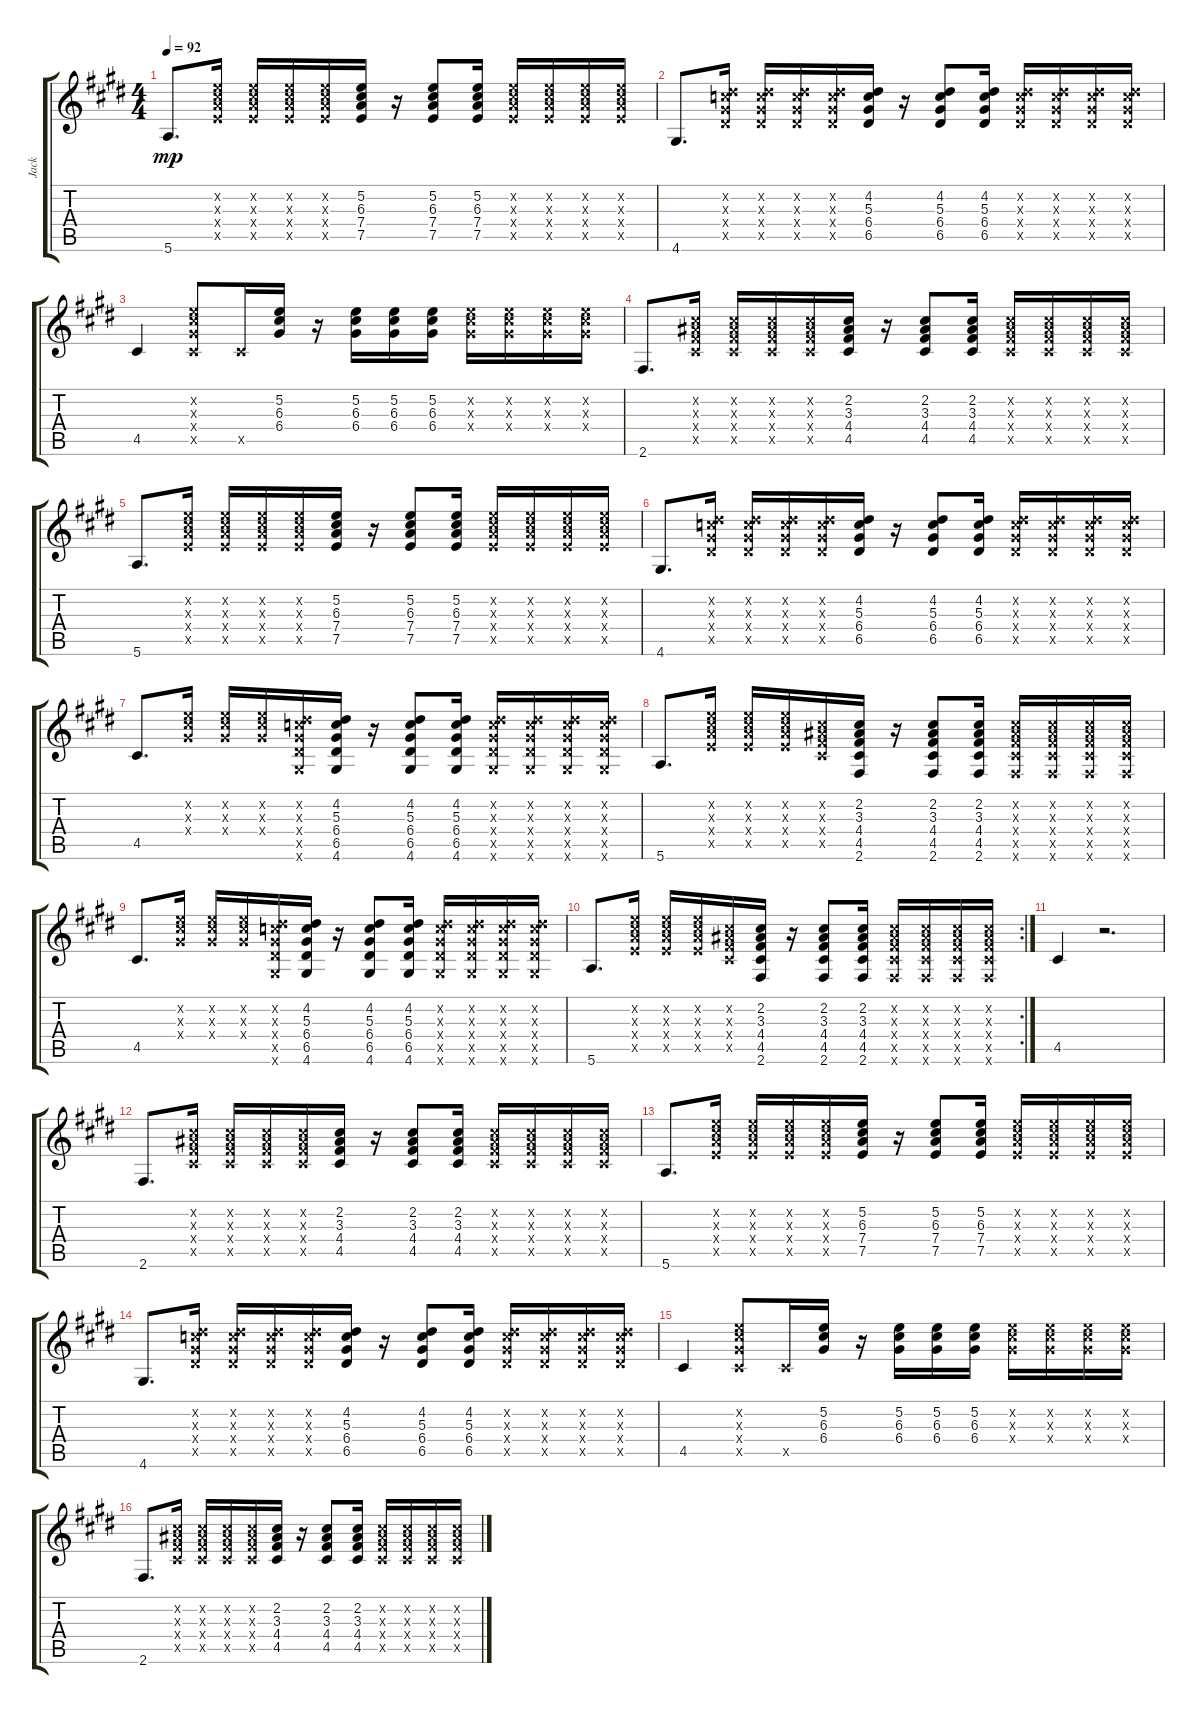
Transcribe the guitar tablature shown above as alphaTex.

\track ("Jack" "Jack") {instrument acousticguitarsteel}
\staff {score tabs}
\tuning (E4 B3 G3 D3 A2 E2) {hide}
\ts (4 4)
\tempo 92
\clef g2
\ks e
5.6.8{d dy mp} (5.2{x} 6.3{x} 7.4{x} 7.5{x}).16 (5.2{x} 6.3{x} 7.4{x} 7.5{x}).16 (5.2{x} 6.3{x} 7.4{x} 7.5{x}).16 (5.2{x} 6.3{x} 7.4{x} 7.5{x}).16 (5.2 6.3 7.4 7.5).16 r.16 (5.2 6.3 7.4 7.5).8 (5.2 6.3 7.4 7.5).16 (5.2{x} 6.3{x} 7.4{x} 7.5{x}).16 (5.2{x} 6.3{x} 7.4{x} 7.5{x}).16 (5.2{x} 6.3{x} 7.4{x} 7.5{x}).16 (5.2{x} 6.3{x} 7.4{x} 7.5{x}).16 |
4.6.8{d} (4.2{x} 5.3{x} 6.4{x} 6.5{x}).16 (4.2{x} 5.3{x} 6.4{x} 6.5{x}).16 (4.2{x} 5.3{x} 6.4{x} 6.5{x}).16 (4.2{x} 5.3{x} 6.4{x} 6.5{x}).16 (4.2 5.3 6.4 6.5).16 r.16 (4.2 5.3 6.4 6.5).8 (4.2 5.3 6.4 6.5).16 (4.2{x} 5.3{x} 6.4{x} 6.5{x}).16 (4.2{x} 5.3{x} 6.4{x} 6.5{x}).16 (4.2{x} 5.3{x} 6.4{x} 6.5{x}).16 (4.2{x} 5.3{x} 6.4{x} 6.5{x}).16 |
4.5.4 (5.2{x} 6.3{x} 6.4{x} 4.5{x}).8 4.5{x}.16 (5.2 6.3 6.4).16 r.16 (5.2 6.3 6.4).16 (5.2 6.3 6.4).16 (5.2 6.3 6.4).16 (5.2{x} 6.3{x} 6.4{x}).16 (5.2{x} 6.3{x} 6.4{x}).16 (5.2{x} 6.3{x} 6.4{x}).16 (5.2{x} 6.3{x} 6.4{x}).16 |
2.6.8{d} (2.2{x} 3.3{x} 4.4{x} 4.5{x}).16 (2.2{x} 3.3{x} 4.4{x} 4.5{x}).16 (2.2{x} 3.3{x} 4.4{x} 4.5{x}).16 (2.2{x} 3.3{x} 4.4{x} 4.5{x}).16 (2.2 3.3 4.4 4.5).16 r.16 (2.2 3.3 4.4 4.5).8 (2.2 3.3 4.4 4.5).16 (2.2{x} 3.3{x} 4.4{x} 4.5{x}).16 (2.2{x} 3.3{x} 4.4{x} 4.5{x}).16 (2.2{x} 3.3{x} 4.4{x} 4.5{x}).16 (2.2{x} 3.3{x} 4.4{x} 4.5{x}).16 |
5.6.8{d} (5.2{x} 6.3{x} 7.4{x} 7.5{x}).16 (5.2{x} 6.3{x} 7.4{x} 7.5{x}).16 (5.2{x} 6.3{x} 7.4{x} 7.5{x}).16 (5.2{x} 6.3{x} 7.4{x} 7.5{x}).16 (5.2 6.3 7.4 7.5).16 r.16 (5.2 6.3 7.4 7.5).8 (5.2 6.3 7.4 7.5).16 (5.2{x} 6.3{x} 7.4{x} 7.5{x}).16 (5.2{x} 6.3{x} 7.4{x} 7.5{x}).16 (5.2{x} 6.3{x} 7.4{x} 7.5{x}).16 (5.2{x} 6.3{x} 7.4{x} 7.5{x}).16 |
4.6.8{d} (4.2{x} 5.3{x} 6.4{x} 6.5{x}).16 (4.2{x} 5.3{x} 6.4{x} 6.5{x}).16 (4.2{x} 5.3{x} 6.4{x} 6.5{x}).16 (4.2{x} 5.3{x} 6.4{x} 6.5{x}).16 (4.2 5.3 6.4 6.5).16 r.16 (4.2 5.3 6.4 6.5).8 (4.2 5.3 6.4 6.5).16 (4.2{x} 5.3{x} 6.4{x} 6.5{x}).16 (4.2{x} 5.3{x} 6.4{x} 6.5{x}).16 (4.2{x} 5.3{x} 6.4{x} 6.5{x}).16 (4.2{x} 5.3{x} 6.4{x} 6.5{x}).16 |
4.5.8{d} (5.2{x} 6.3{x} 6.4{x}).16 (5.2{x} 6.3{x} 6.4{x}).16 (5.2{x} 6.3{x} 6.4{x}).16 (4.2{x} 5.3{x} 6.4{x} 6.5{x} 4.6{x}).16 (4.2 5.3 6.4 6.5 4.6).16 r.16 (4.2 5.3 6.4 6.5 4.6).8 (4.2 5.3 6.4 6.5 4.6).16 (4.2{x} 5.3{x} 6.4{x} 6.5{x} 4.6{x}).16 (4.2{x} 5.3{x} 6.4{x} 6.5{x} 4.6{x}).16 (4.2{x} 5.3{x} 6.4{x} 6.5{x} 4.6{x}).16 (4.2{x} 5.3{x} 6.4{x} 6.5{x} 4.6{x}).16 |
5.6.8{d} (5.2{x} 6.3{x} 7.4{x} 7.5{x}).16 (5.2{x} 6.3{x} 7.4{x} 7.5{x}).16 (5.2{x} 6.3{x} 7.4{x} 7.5{x}).16 (2.2{x} 3.3{x} 4.4{x} 4.5{x}).16 (2.2 3.3 4.4 4.5 2.6).16 r.16 (2.2 3.3 4.4 4.5 2.6).8 (2.2 3.3 4.4 4.5 2.6).16 (2.2{x} 3.3{x} 4.4{x} 4.5{x} 2.6{x}).16 (2.2{x} 3.3{x} 4.4{x} 4.5{x} 2.6{x}).16 (2.2{x} 3.3{x} 4.4{x} 4.5{x} 2.6{x}).16 (2.2{x} 3.3{x} 4.4{x} 4.5{x} 2.6{x}).16 |
4.5.8{d} (5.2{x} 6.3{x} 6.4{x}).16 (5.2{x} 6.3{x} 6.4{x}).16 (5.2{x} 6.3{x} 6.4{x}).16 (4.2{x} 5.3{x} 6.4{x} 6.5{x} 4.6{x}).16 (4.2 5.3 6.4 6.5 4.6).16 r.16 (4.2 5.3 6.4 6.5 4.6).8 (4.2 5.3 6.4 6.5 4.6).16 (4.2{x} 5.3{x} 6.4{x} 6.5{x} 4.6{x}).16 (4.2{x} 5.3{x} 6.4{x} 6.5{x} 4.6{x}).16 (4.2{x} 5.3{x} 6.4{x} 6.5{x} 4.6{x}).16 (4.2{x} 5.3{x} 6.4{x} 6.5{x} 4.6{x}).16 |
\rc 2
5.6.8{d} (5.2{x} 6.3{x} 7.4{x} 7.5{x}).16 (5.2{x} 6.3{x} 7.4{x} 7.5{x}).16 (5.2{x} 6.3{x} 7.4{x} 7.5{x}).16 (2.2{x} 3.3{x} 4.4{x} 4.5{x}).16 (2.2 3.3 4.4 4.5 2.6).16 r.16 (2.2 3.3 4.4 4.5 2.6).8 (2.2 3.3 4.4 4.5 2.6).16 (2.2{x} 3.3{x} 4.4{x} 4.5{x} 2.6{x}).16 (2.2{x} 3.3{x} 4.4{x} 4.5{x} 2.6{x}).16 (2.2{x} 3.3{x} 4.4{x} 4.5{x} 2.6{x}).16 (2.2{x} 3.3{x} 4.4{x} 4.5{x} 2.6{x}).16 |
4.5.4 r.2{d} |
2.6.8{d} (2.2{x} 3.3{x} 4.4{x} 4.5{x}).16 (2.2{x} 3.3{x} 4.4{x} 4.5{x}).16 (2.2{x} 3.3{x} 4.4{x} 4.5{x}).16 (2.2{x} 3.3{x} 4.4{x} 4.5{x}).16 (2.2 3.3 4.4 4.5).16 r.16 (2.2 3.3 4.4 4.5).8 (2.2 3.3 4.4 4.5).16 (2.2{x} 3.3{x} 4.4{x} 4.5{x}).16 (2.2{x} 3.3{x} 4.4{x} 4.5{x}).16 (2.2{x} 3.3{x} 4.4{x} 4.5{x}).16 (2.2{x} 3.3{x} 4.4{x} 4.5{x}).16 |
5.6.8{d} (5.2{x} 6.3{x} 7.4{x} 7.5{x}).16 (5.2{x} 6.3{x} 7.4{x} 7.5{x}).16 (5.2{x} 6.3{x} 7.4{x} 7.5{x}).16 (5.2{x} 6.3{x} 7.4{x} 7.5{x}).16 (5.2 6.3 7.4 7.5).16 r.16 (5.2 6.3 7.4 7.5).8 (5.2 6.3 7.4 7.5).16 (5.2{x} 6.3{x} 7.4{x} 7.5{x}).16 (5.2{x} 6.3{x} 7.4{x} 7.5{x}).16 (5.2{x} 6.3{x} 7.4{x} 7.5{x}).16 (5.2{x} 6.3{x} 7.4{x} 7.5{x}).16 |
4.6.8{d} (4.2{x} 5.3{x} 6.4{x} 6.5{x}).16 (4.2{x} 5.3{x} 6.4{x} 6.5{x}).16 (4.2{x} 5.3{x} 6.4{x} 6.5{x}).16 (4.2{x} 5.3{x} 6.4{x} 6.5{x}).16 (4.2 5.3 6.4 6.5).16 r.16 (4.2 5.3 6.4 6.5).8 (4.2 5.3 6.4 6.5).16 (4.2{x} 5.3{x} 6.4{x} 6.5{x}).16 (4.2{x} 5.3{x} 6.4{x} 6.5{x}).16 (4.2{x} 5.3{x} 6.4{x} 6.5{x}).16 (4.2{x} 5.3{x} 6.4{x} 6.5{x}).16 |
4.5.4 (5.2{x} 6.3{x} 6.4{x} 4.5{x}).8 4.5{x}.16 (5.2 6.3 6.4).16 r.16 (5.2 6.3 6.4).16 (5.2 6.3 6.4).16 (5.2 6.3 6.4).16 (5.2{x} 6.3{x} 6.4{x}).16 (5.2{x} 6.3{x} 6.4{x}).16 (5.2{x} 6.3{x} 6.4{x}).16 (5.2{x} 6.3{x} 6.4{x}).16 |
2.6.8{d} (2.2{x} 3.3{x} 4.4{x} 4.5{x}).16 (2.2{x} 3.3{x} 4.4{x} 4.5{x}).16 (2.2{x} 3.3{x} 4.4{x} 4.5{x}).16 (2.2{x} 3.3{x} 4.4{x} 4.5{x}).16 (2.2 3.3 4.4 4.5).16 r.16 (2.2 3.3 4.4 4.5).8 (2.2 3.3 4.4 4.5).16 (2.2{x} 3.3{x} 4.4{x} 4.5{x}).16 (2.2{x} 3.3{x} 4.4{x} 4.5{x}).16 (2.2{x} 3.3{x} 4.4{x} 4.5{x}).16 (2.2{x} 3.3{x} 4.4{x} 4.5{x}).16
